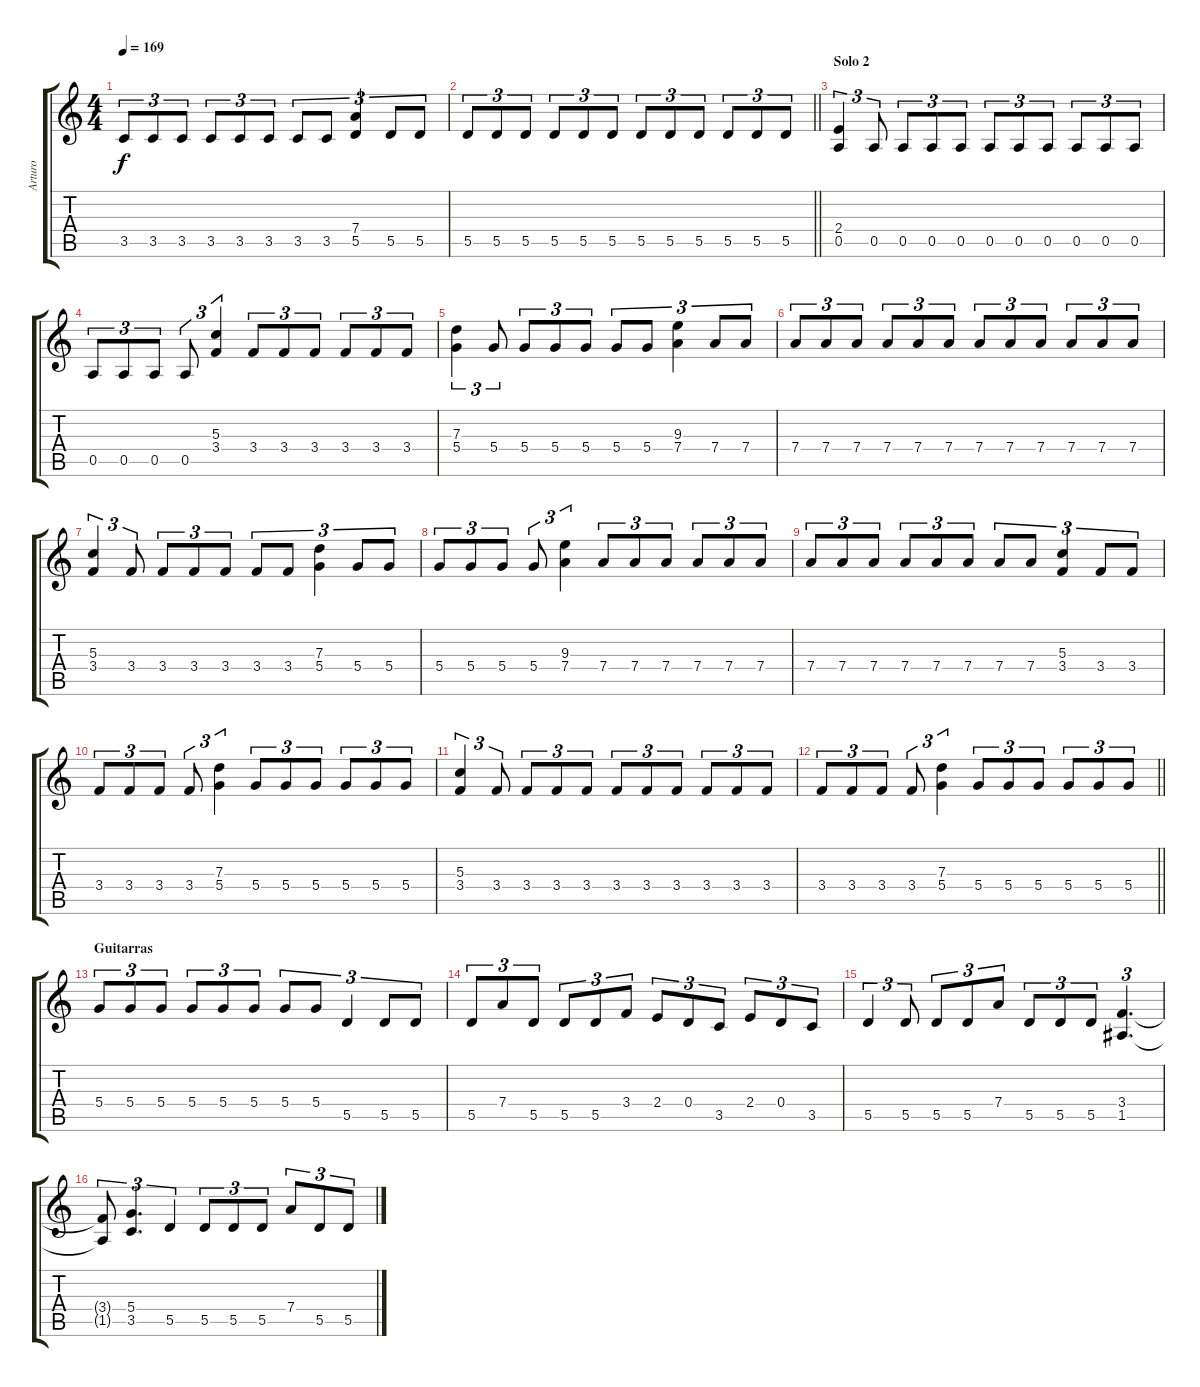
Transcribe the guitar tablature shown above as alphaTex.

\track ("Arturo" "Arturo") {instrument distortionguitar}
\staff {score tabs}
\tuning (E4 B3 G3 D3 A2 E2) {hide}
\ts (4 4)
\tempo 169
\clef g2
\ks c
3.5.8{tu (3 2) dy f} 3.5.8{tu (3 2)} 3.5.8{tu (3 2)} 3.5.8{tu (3 2)} 3.5.8{tu (3 2)} 3.5.8{tu (3 2)} 3.5.8{tu (3 2)} 3.5.8{tu (3 2)} (7.4 5.5).4{tu (3 2)} 5.5.8{tu (3 2)} 5.5.8{tu (3 2)} |
\barLineRight lightlight
5.5.8{tu (3 2)} 5.5.8{tu (3 2)} 5.5.8{tu (3 2)} 5.5.8{tu (3 2)} 5.5.8{tu (3 2)} 5.5.8{tu (3 2)} 5.5.8{tu (3 2)} 5.5.8{tu (3 2)} 5.5.8{tu (3 2)} 5.5.8{tu (3 2)} 5.5.8{tu (3 2)} 5.5.8{tu (3 2)} |
\section ("" "Solo 2")
(2.4 0.5).4{tu (3 2)} 0.5.8{tu (3 2)} 0.5.8{tu (3 2)} 0.5.8{tu (3 2)} 0.5.8{tu (3 2)} 0.5.8{tu (3 2)} 0.5.8{tu (3 2)} 0.5.8{tu (3 2)} 0.5.8{tu (3 2)} 0.5.8{tu (3 2)} 0.5.8{tu (3 2)} |
0.5.8{tu (3 2)} 0.5.8{tu (3 2)} 0.5.8{tu (3 2)} 0.5.8{tu (3 2)} (5.3 3.4).4{tu (3 2)} 3.4.8{tu (3 2)} 3.4.8{tu (3 2)} 3.4.8{tu (3 2)} 3.4.8{tu (3 2)} 3.4.8{tu (3 2)} 3.4.8{tu (3 2)} |
(7.3 5.4).4{tu (3 2)} 5.4.8{tu (3 2)} 5.4.8{tu (3 2)} 5.4.8{tu (3 2)} 5.4.8{tu (3 2)} 5.4.8{tu (3 2)} 5.4.8{tu (3 2)} (9.3 7.4).4{tu (3 2)} 7.4.8{tu (3 2)} 7.4.8{tu (3 2)} |
7.4.8{tu (3 2)} 7.4.8{tu (3 2)} 7.4.8{tu (3 2)} 7.4.8{tu (3 2)} 7.4.8{tu (3 2)} 7.4.8{tu (3 2)} 7.4.8{tu (3 2)} 7.4.8{tu (3 2)} 7.4.8{tu (3 2)} 7.4.8{tu (3 2)} 7.4.8{tu (3 2)} 7.4.8{tu (3 2)} |
(5.3 3.4).4{tu (3 2)} 3.4.8{tu (3 2)} 3.4.8{tu (3 2)} 3.4.8{tu (3 2)} 3.4.8{tu (3 2)} 3.4.8{tu (3 2)} 3.4.8{tu (3 2)} (7.3 5.4).4{tu (3 2)} 5.4.8{tu (3 2)} 5.4.8{tu (3 2)} |
5.4.8{tu (3 2)} 5.4.8{tu (3 2)} 5.4.8{tu (3 2)} 5.4.8{tu (3 2)} (9.3 7.4).4{tu (3 2)} 7.4.8{tu (3 2)} 7.4.8{tu (3 2)} 7.4.8{tu (3 2)} 7.4.8{tu (3 2)} 7.4.8{tu (3 2)} 7.4.8{tu (3 2)} |
7.4.8{tu (3 2)} 7.4.8{tu (3 2)} 7.4.8{tu (3 2)} 7.4.8{tu (3 2)} 7.4.8{tu (3 2)} 7.4.8{tu (3 2)} 7.4.8{tu (3 2)} 7.4.8{tu (3 2)} (5.3 3.4).4{tu (3 2)} 3.4.8{tu (3 2)} 3.4.8{tu (3 2)} |
3.4.8{tu (3 2)} 3.4.8{tu (3 2)} 3.4.8{tu (3 2)} 3.4.8{tu (3 2)} (7.3 5.4).4{tu (3 2)} 5.4.8{tu (3 2)} 5.4.8{tu (3 2)} 5.4.8{tu (3 2)} 5.4.8{tu (3 2)} 5.4.8{tu (3 2)} 5.4.8{tu (3 2)} |
(5.3 3.4).4{tu (3 2)} 3.4.8{tu (3 2)} 3.4.8{tu (3 2)} 3.4.8{tu (3 2)} 3.4.8{tu (3 2)} 3.4.8{tu (3 2)} 3.4.8{tu (3 2)} 3.4.8{tu (3 2)} 3.4.8{tu (3 2)} 3.4.8{tu (3 2)} 3.4.8{tu (3 2)} |
\barLineRight lightlight
3.4.8{tu (3 2)} 3.4.8{tu (3 2)} 3.4.8{tu (3 2)} 3.4.8{tu (3 2)} (7.3 5.4).4{tu (3 2)} 5.4.8{tu (3 2)} 5.4.8{tu (3 2)} 5.4.8{tu (3 2)} 5.4.8{tu (3 2)} 5.4.8{tu (3 2)} 5.4.8{tu (3 2)} |
\section ("" "Guitarras")
5.4.8{tu (3 2)} 5.4.8{tu (3 2)} 5.4.8{tu (3 2)} 5.4.8{tu (3 2)} 5.4.8{tu (3 2)} 5.4.8{tu (3 2)} 5.4.8{tu (3 2)} 5.4.8{tu (3 2)} 5.5.4{tu (3 2)} 5.5.8{tu (3 2)} 5.5.8{tu (3 2)} |
5.5.8{tu (3 2)} 7.4.8{tu (3 2)} 5.5.8{tu (3 2)} 5.5.8{tu (3 2)} 5.5.8{tu (3 2)} 3.4.8{tu (3 2)} 2.4.8{tu (3 2)} 0.4.8{tu (3 2)} 3.5.8{tu (3 2)} 2.4.8{tu (3 2)} 0.4.8{tu (3 2)} 3.5.8{tu (3 2)} |
5.5.4{tu (3 2)} 5.5.8{tu (3 2)} 5.5.8{tu (3 2)} 5.5.8{tu (3 2)} 7.4.8{tu (3 2)} 5.5.8{tu (3 2)} 5.5.8{tu (3 2)} 5.5.8{tu (3 2)} (3.4 1.5).4{d tu (3 2)} |
(3.4{t} 1.5{t}).8{tu (3 2)} (5.4 3.5).4{d tu (3 2)} 5.5.4{tu (3 2)} 5.5.8{tu (3 2)} 5.5.8{tu (3 2)} 5.5.8{tu (3 2)} 7.4.8{tu (3 2)} 5.5.8{tu (3 2)} 5.5.8{tu (3 2)}
